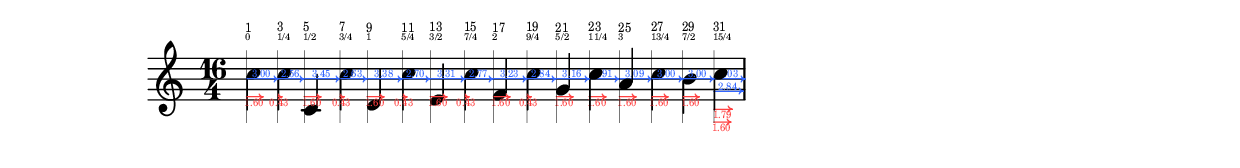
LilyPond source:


\version "2.14.0"

\header{

  texidoc="

There are optical corrections to the spacing of stems. The overlap between 
two adjacent stems of different direction is used as a measure for how
much to correct."

}

\layout {
  ragged-right = ##t
}


\context Voice \relative c {
  \override Score.PaperColumn #'layer = #1
  \override Score.PaperColumn #'stencil = #ly:paper-column::print

  %% make sure neutral is down.
  \override Stem  #'neutral-direction = #down
  \time 16/4  c''4 c c,  c' d, c' e, c' f, c' g c a c b c
}

  


